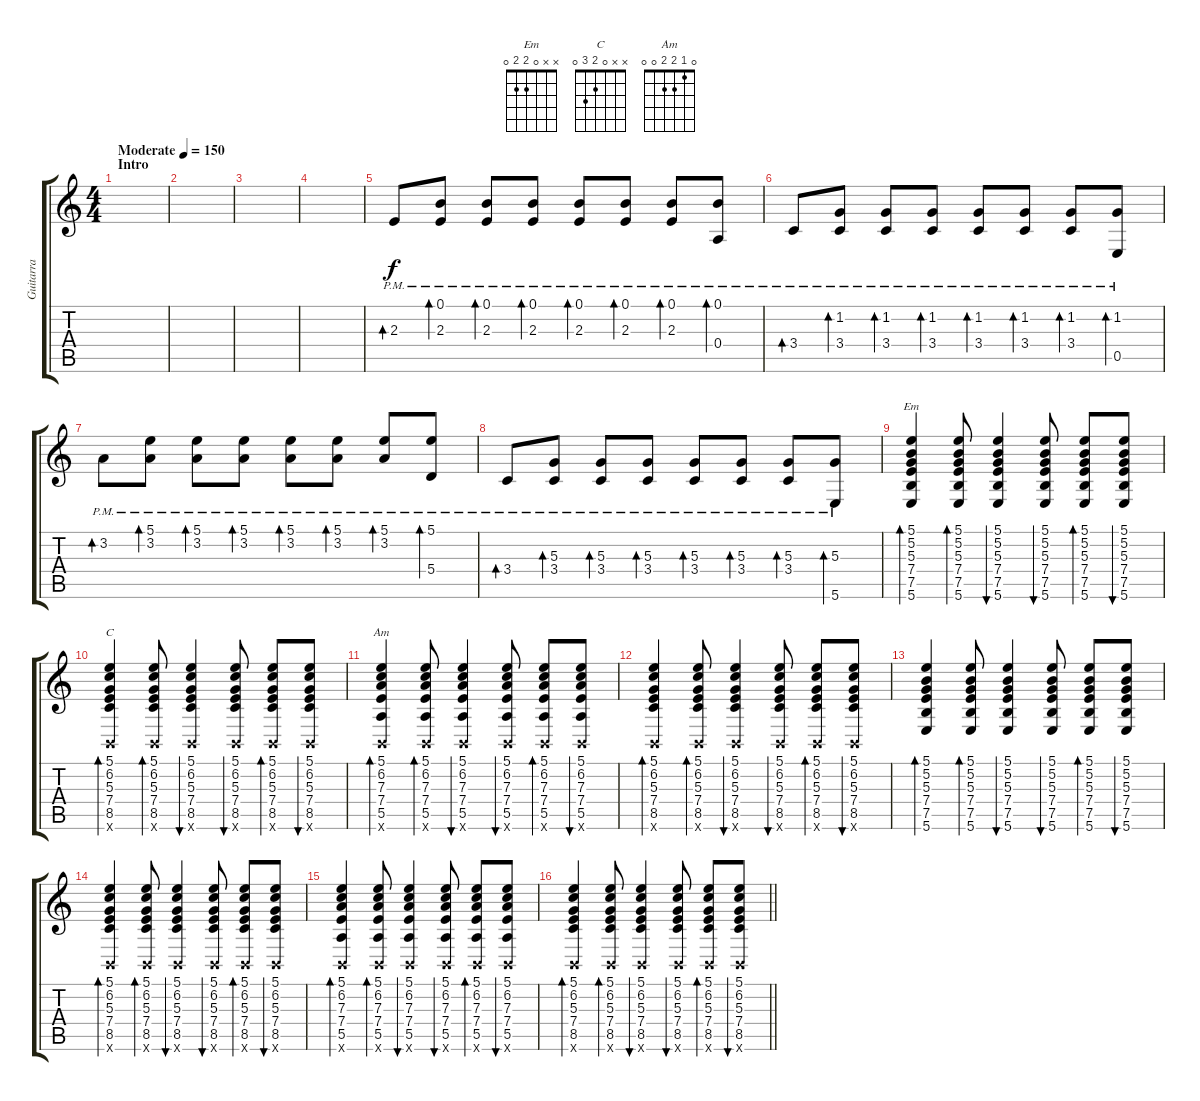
\track ("Guitarra" "Guitarra") {instrument overdrivenguitar}
\staff {score tabs}
\tuning (B3 Gb3 D3 A2 E2 B1) {hide}
\chord ("Em" x x 0 2 2 0)
\chord ("C" x x 0 2 3 0)
\chord ("Am" 0 1 2 2 0 0)
\ts (4 4)
\section ("" "Intro")
\tempo (150 "Moderate")
\clef g2
\ks c
|
|
|
|
2.3{pm}.8{bd 60 balance 16} (0.1{pm} 2.3{pm}).8{bd 60} (0.1{pm} 2.3{pm}).8{bd 60} (0.1{pm} 2.3{pm}).8{bd 60} (0.1{pm} 2.3{pm}).8{bd 60} (0.1{pm} 2.3{pm}).8{bd 60} (0.1{pm} 2.3{pm}).8{bd 60} (0.1{pm} 0.4{pm}).8{bd 60} |
3.4{pm}.8{bd 60 balance 0} (1.2{pm} 3.4{pm}).8{bd 60} (1.2{pm} 3.4{pm}).8{bd 60} (1.2{pm} 3.4{pm}).8{bd 60} (1.2{pm} 3.4{pm}).8{bd 60} (1.2{pm} 3.4{pm}).8{bd 60} (1.2{pm} 3.4{pm}).8{bd 60} (1.2{pm} 0.5{pm}).8{bd 60} |
3.2{pm}.8{bd 60 balance 16} (5.1{pm} 3.2{pm}).8{bd 60} (5.1{pm} 3.2{pm}).8{bd 60} (5.1{pm} 3.2{pm}).8{bd 60} (5.1{pm} 3.2{pm}).8{bd 60} (5.1{pm} 3.2{pm}).8{bd 60} (5.1{pm} 3.2{pm}).8{bd 60} (5.1{pm} 5.4{pm}).8{bd 60} |
3.4{pm}.8{bd 60 balance 0} (5.3{pm} 3.4{pm}).8{bd 60} (5.3{pm} 3.4{pm}).8{bd 60} (5.3{pm} 3.4{pm}).8{bd 60} (5.3{pm} 3.4{pm}).8{bd 60} (5.3{pm} 3.4{pm}).8{bd 60} (5.3{pm} 3.4{pm}).8{bd 60} (5.3{pm} 5.6{pm}).8{bd 60} |
(5.1 5.2 5.3 7.4 7.5 5.6).4{bd 60 ch "Em"} (5.1 5.2 5.3 7.4 7.5 5.6).8{bd 60} (5.1 5.2 5.3 7.4 7.5 5.6).4{bu 60} (5.1 5.2 5.3 7.4 7.5 5.6).8{bu 60} (5.1 5.2 5.3 7.4 7.5 5.6).8{bd 60} (5.1 5.2 5.3 7.4 7.5 5.6).8{bu 60} |
(5.1 6.2 5.3 7.4 8.5 0.6{x}).4{bd 60 ch "C"} (5.1 6.2 5.3 7.4 8.5 0.6{x}).8{bd 60} (5.1 6.2 5.3 7.4 8.5 0.6{x}).4{bu 60} (5.1 6.2 5.3 7.4 8.5 0.6{x}).8{bu 60} (5.1 6.2 5.3 7.4 8.5 0.6{x}).8{bd 60} (5.1 6.2 5.3 7.4 8.5 0.6{x}).8{bu 60} |
(5.1 6.2 7.3 7.4 5.5 0.6{x}).4{bd 60 ch "Am"} (5.1 6.2 7.3 7.4 5.5 0.6{x}).8{bd 60} (5.1 6.2 7.3 7.4 5.5 0.6{x}).4{bu 60} (5.1 6.2 7.3 7.4 5.5 0.6{x}).8{bu 60} (5.1 6.2 7.3 7.4 5.5 0.6{x}).8{bd 60} (5.1 6.2 7.3 7.4 5.5 0.6{x}).8{bu 60} |
(5.1 6.2 5.3 7.4 8.5 0.6{x}).4{bd 60} (5.1 6.2 5.3 7.4 8.5 0.6{x}).8{bd 60} (5.1 6.2 5.3 7.4 8.5 0.6{x}).4{bu 60} (5.1 6.2 5.3 7.4 8.5 0.6{x}).8{bu 60} (5.1 6.2 5.3 7.4 8.5 0.6{x}).8{bd 60} (5.1 6.2 5.3 7.4 8.5 0.6{x}).8{bu 60} |
(5.1 5.2 5.3 7.4 7.5 5.6).4{bd 60} (5.1 5.2 5.3 7.4 7.5 5.6).8{bd 60} (5.1 5.2 5.3 7.4 7.5 5.6).4{bu 60} (5.1 5.2 5.3 7.4 7.5 5.6).8{bu 60} (5.1 5.2 5.3 7.4 7.5 5.6).8{bd 60} (5.1 5.2 5.3 7.4 7.5 5.6).8{bu 60} |
(5.1 6.2 5.3 7.4 8.5 0.6{x}).4{bd 60} (5.1 6.2 5.3 7.4 8.5 0.6{x}).8{bd 60} (5.1 6.2 5.3 7.4 8.5 0.6{x}).4{bu 60} (5.1 6.2 5.3 7.4 8.5 0.6{x}).8{bu 60} (5.1 6.2 5.3 7.4 8.5 0.6{x}).8{bd 60} (5.1 6.2 5.3 7.4 8.5 0.6{x}).8{bu 60} |
(5.1 6.2 7.3 7.4 5.5 0.6{x}).4{bd 60} (5.1 6.2 7.3 7.4 5.5 0.6{x}).8{bd 60} (5.1 6.2 7.3 7.4 5.5 0.6{x}).4{bu 60} (5.1 6.2 7.3 7.4 5.5 0.6{x}).8{bu 60} (5.1 6.2 7.3 7.4 5.5 0.6{x}).8{bd 60} (5.1 6.2 7.3 7.4 5.5 0.6{x}).8{bu 60} |
\barLineRight lightlight
(5.1 6.2 5.3 7.4 8.5 0.6{x}).4{bd 60} (5.1 6.2 5.3 7.4 8.5 0.6{x}).8{bd 60} (5.1 6.2 5.3 7.4 8.5 0.6{x}).4{bu 60} (5.1 6.2 5.3 7.4 8.5 0.6{x}).8{bu 60} (5.1 6.2 5.3 7.4 8.5 0.6{x}).8{bd 60} (5.1 6.2 5.3 7.4 8.5 0.6{x}).8{bu 60}
